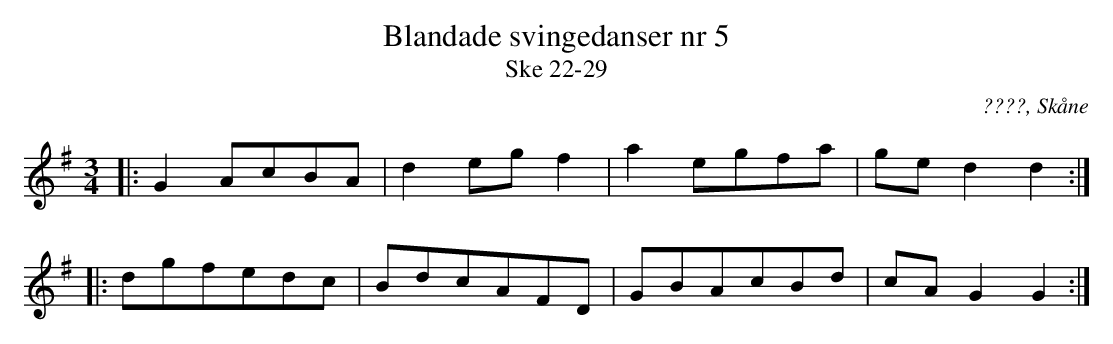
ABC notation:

X:1
T:Blandade svingedanser nr 5
T:Ske 22-29
O:????, Skåne
M:3/4
L:1/8
Q:108
K:G
|: G2 AcBA | d2 eg f2 | a2 egfa | ge d2 d2 :|
|: dgfedc | #Bd#cAFD | GBAcBd | cA G2 G2 :|
